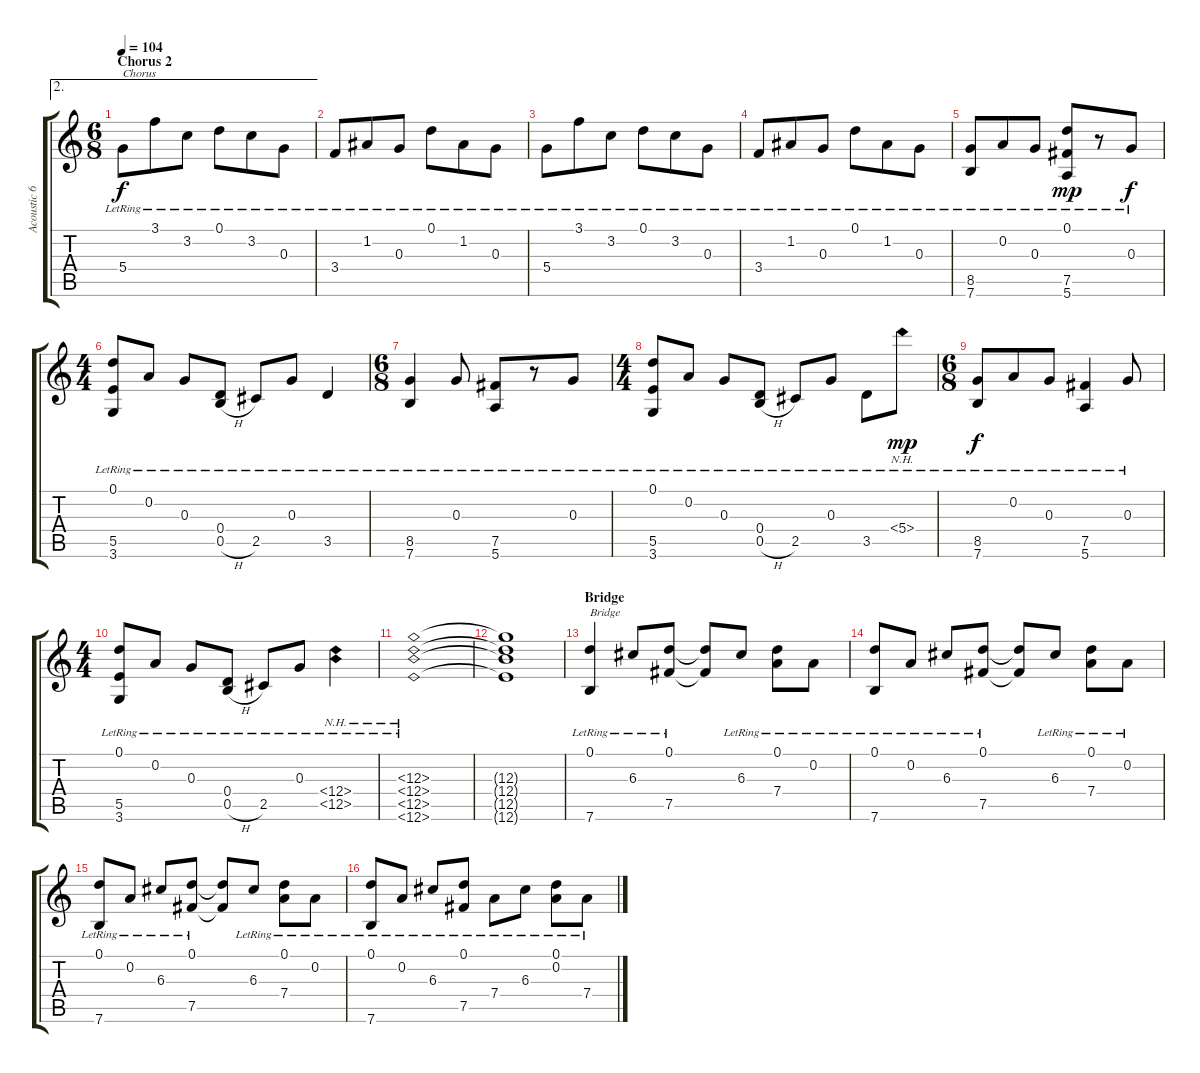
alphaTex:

\track ("Acoustic 6 string" "Acoustic 6") {instrument acousticguitarsteel}
\staff {score tabs}
\tuning (D4 A3 G3 D3 B2 E2) {hide}
\ae 2
\ts (6 8)
\section ("" "Chorus 2")
\tempo 104
\clef g2
\ks c
5.4{lr}.8{txt "Chorus" dy f} 3.1{lr}.8 3.2{lr}.8 0.1{lr}.8 3.2{lr}.8 0.3{lr}.8 |
3.4{lr}.8 1.2{lr}.8 0.3{lr}.8 0.1{lr}.8 1.2{lr}.8 0.3{lr}.8 |
5.4{lr}.8 3.1{lr}.8 3.2{lr}.8 0.1{lr}.8 3.2{lr}.8 0.3{lr}.8 |
3.4{lr}.8 1.2{lr}.8 0.3{lr}.8 0.1{lr}.8 1.2{lr}.8 0.3{lr}.8 |
(8.5{lr} 7.6{lr}).8 0.2{lr}.8 0.3{lr}.8 (0.1{lr} 7.5{lr} 5.6{lr}).8{dy mp} r.8 0.3{lr}.8{dy f} |
\ts (4 4)
(0.1{lr} 5.5{lr} 3.6{lr}).8 0.2{lr}.8 0.3{lr}.8 (0.4{lr} 0.5{h}).8 2.5{lr}.8 0.3{lr}.8 3.5{lr}.4 |
\ts (6 8)
(8.5{lr} 7.6{lr}).4 0.3{lr}.8 (7.5{lr} 5.6{lr}).8 r.8 0.3{lr}.8 |
\ts (4 4)
(0.1{lr} 5.5{lr} 3.6{lr}).8 0.2{lr}.8 0.3{lr}.8 (0.4{lr} 0.5{h}).8 2.5{lr}.8 0.3{lr}.8 3.5{lr}.8 5.4{nh lr}.8{dy mp} |
\ts (6 8)
(8.5{lr} 7.6{lr}).8{dy f} 0.2{lr}.8 0.3{lr}.8 (7.5{lr} 5.6{lr}).4 0.3{lr}.8 |
\ts (4 4)
(0.1{lr} 5.5{lr} 3.6{lr}).8 0.2{lr}.8 0.3{lr}.8 (0.4{lr} 0.5{h}).8 2.5{lr}.8 0.3{lr}.8 (12.4{nh lr} 12.5{nh lr}).4 |
(12.3{nh lr} 12.4{nh lr} 12.5{nh lr} 12.6{nh lr}).1 |
(12.3{t} 12.4{t} 12.5{t} 12.6{t}).1 |
\section ("" "Bridge")
(0.1{lr} 7.6{lr}).4{txt "Bridge"} 6.3{lr}.8 (0.1{lr} 7.5{lr}).8 (0.1{t} 7.5{t}).8 6.3{lr}.8 (0.1{lr} 7.4{lr}).8 0.2{lr}.8 |
(0.1{lr} 7.6{lr}).8 0.2{lr}.8 6.3{lr}.8 (0.1{lr} 7.5{lr}).8 (0.1{t} 7.5{t}).8 6.3{lr}.8 (0.1{lr} 7.4{lr}).8 0.2{lr}.8 |
(0.1{lr} 7.6{lr}).8 0.2{lr}.8 6.3{lr}.8 (0.1{lr} 7.5{lr}).8 (0.1{t} 7.5{t}).8 6.3{lr}.8 (0.1{lr} 7.4{lr}).8 0.2{lr}.8 |
(0.1{lr} 7.6{lr}).8 0.2{lr}.8 6.3{lr}.8 (0.1{lr} 7.5{lr}).8 7.4{lr}.8 6.3{lr}.8 (0.1{lr} 0.2{lr}).8 7.4{lr}.8
